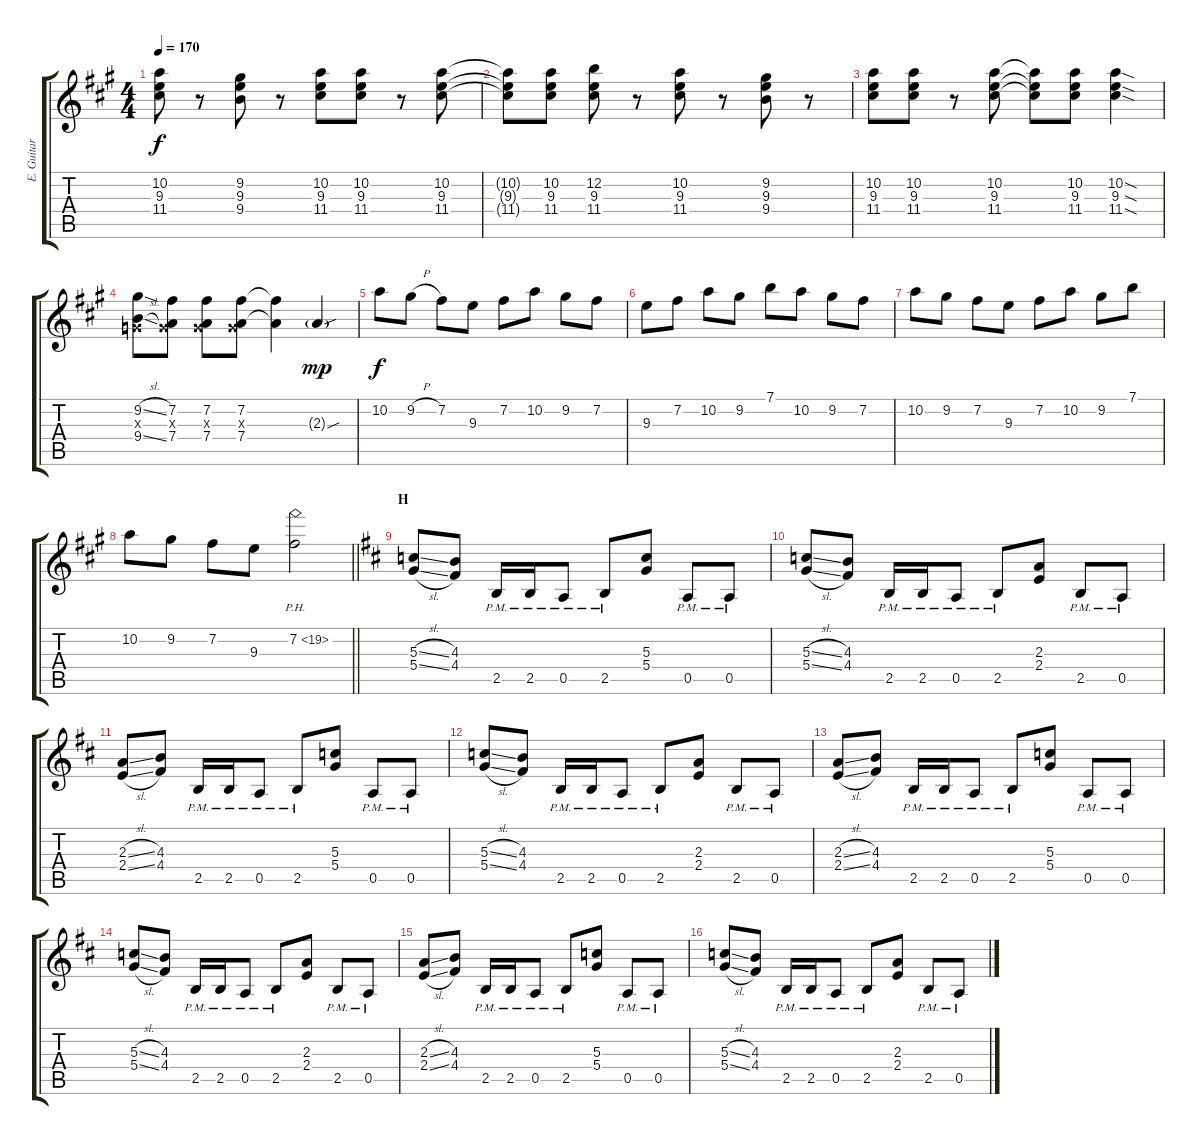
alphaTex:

\track ("E. Guitar I" "E. Guitar ") {instrument overdrivenguitar}
\staff {score tabs}
\tuning (E4 B3 G3 D3 A2 E2) {hide}
\ts (4 4)
\tempo 170
\clef g2
\ks a
(10.2 9.3 11.4).8{dy f} r.8 (9.2 9.3 9.4).8 r.8 (10.2 9.3 11.4).8 (10.2 9.3 11.4).8 r.8 (10.2 9.3 11.4).8 |
(10.2{t} 9.3{t} 11.4{t}).8 (10.2 9.3 11.4).8 (12.2 9.3 11.4).8 r.8 (10.2 9.3 11.4).8 r.8 (9.2 9.3 9.4).8 r.8 |
(10.2 9.3 11.4).8 (10.2 9.3 11.4).8 r.8 (10.2 9.3 11.4).8 (10.2{t} 9.3{t} 11.4{t}).8 (10.2 9.3 11.4).8 (10.2{sod} 9.3{sod} 11.4{sod}).4 |
(9.2{sl} 0.3{x} 9.4{sl}).8 (7.2 0.3{x} 7.4).8 (7.2 0.3{x} 7.4).8 (7.2 0.3{x} 7.4).8 (7.2{t} 7.4{t}).4 2.3{sou g}.4{dy mp} |
10.2.8{dy f} 9.2{h}.8 7.2.8 9.3.8 7.2.8 10.2.8 9.2.8 7.2.8 |
9.3.8 7.2.8 10.2.8 9.2.8 7.1.8 10.2.8 9.2.8 7.2.8 |
10.2.8 9.2.8 7.2.8 9.3.8 7.2.8 10.2.8 9.2.8 7.1.8 |
\barLineRight lightlight
10.2.8 9.2.8 7.2.8 9.3.8 7.2{ph 12}.2 |
\section ("" "H")
\ks d
(5.3{sl} 5.4{sl}).8 (4.3 4.4).8 2.5{pm}.16 2.5{pm}.16 0.5{pm}.8 2.5{pm}.8 (5.3 5.4).8 0.5{pm}.8 0.5{pm}.8 |
(5.3{sl} 5.4{sl}).8 (4.3 4.4).8 2.5{pm}.16 2.5{pm}.16 0.5{pm}.8 2.5{pm}.8 (2.3 2.4).8 2.5{pm}.8 0.5{pm}.8 |
(2.3{sl} 2.4{sl}).8 (4.3 4.4).8 2.5{pm}.16 2.5{pm}.16 0.5{pm}.8 2.5{pm}.8 (5.3 5.4).8 0.5{pm}.8 0.5{pm}.8 |
(5.3{sl} 5.4{sl}).8 (4.3 4.4).8 2.5{pm}.16 2.5{pm}.16 0.5{pm}.8 2.5{pm}.8 (2.3 2.4).8 2.5{pm}.8 0.5{pm}.8 |
(2.3{sl} 2.4{sl}).8 (4.3 4.4).8 2.5{pm}.16 2.5{pm}.16 0.5{pm}.8 2.5{pm}.8 (5.3 5.4).8 0.5{pm}.8 0.5{pm}.8 |
(5.3{sl} 5.4{sl}).8 (4.3 4.4).8 2.5{pm}.16 2.5{pm}.16 0.5{pm}.8 2.5{pm}.8 (2.3 2.4).8 2.5{pm}.8 0.5{pm}.8 |
(2.3{sl} 2.4{sl}).8 (4.3 4.4).8 2.5{pm}.16 2.5{pm}.16 0.5{pm}.8 2.5{pm}.8 (5.3 5.4).8 0.5{pm}.8 0.5{pm}.8 |
(5.3{sl} 5.4{sl}).8 (4.3 4.4).8 2.5{pm}.16 2.5{pm}.16 0.5{pm}.8 2.5{pm}.8 (2.3 2.4).8 2.5{pm}.8 0.5{pm}.8
